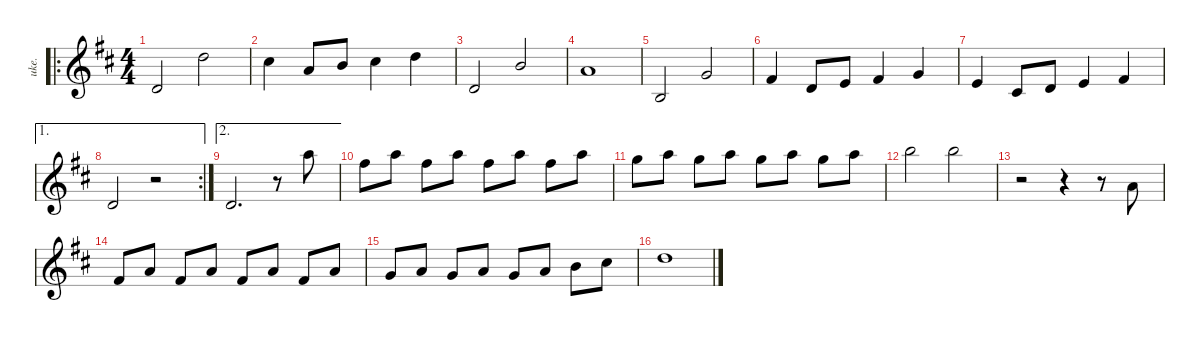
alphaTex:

\defaultSystemsLayout 4
\hideDynamics
\bracketExtendMode nobrackets
\chordDiagramsInScore
\track ("Ukulele" "uke.") {instrument acousticguitarnylon}
\staff {score}
\tuning (A4 E4 B3 G3)
\displaytranspose 0
\ro
\ts (4 4)
\tempo (120 hide)
\clef g2
\ks d
3.3{acc forcenatural}.2{dy mf beam Up} 5.1{acc forcenatural}.2{beam Down} |
4.1{acc #}.4{beam Down} 0.1{acc forcenatural}.8{beam Up} 7.2{acc forcenatural}.8{beam Up} 4.1{acc #}.4{beam Down} 5.1{acc forcenatural}.4{beam Down} |
3.3{acc forcenatural}.2{beam Up} 2.1{acc forcenatural}.2{beam Up} |
0.1{acc forcenatural}.1{beam Up} |
0.3{acc forcenatural}.2{beam Up} 3.2{acc forcenatural}.2{beam Up} |
2.2{acc #}.4{beam Up} 3.3{acc forcenatural}.8{beam Up} 0.2{acc forcenatural}.8{beam Up} 2.2{acc #}.4{beam Up} 3.2{acc forcenatural}.4{beam Up} |
0.2{acc forcenatural}.4{beam Up} 2.3{acc #}.8{beam Up} 3.3{acc forcenatural}.8{beam Up} 0.2{acc forcenatural}.4{beam Up} 2.2{acc #}.4{beam Up} |
\ae 1
\rc 2
3.3{acc forcenatural}.2{beam Up} r.2{beam Down} |
\ae 2
-7.1{acc forcenatural}.2{d beam Up} r.8{beam Down} 12.1{acc forcenatural}.8{beam Down} |
9.1{acc #}.8{beam Down} 12.1{acc forcenatural}.8{beam Down} 9.1{acc #}.8{beam Down} 12.1{acc forcenatural}.8{beam Down} 9.1{acc #}.8{beam Down} 12.1{acc forcenatural}.8{beam Down} 9.1{acc #}.8{beam Down} 12.1{acc forcenatural}.8{beam Down} |
10.1{acc forcenatural}.8{beam Down} 12.1{acc forcenatural}.8{beam Down} 10.1{acc forcenatural}.8{beam Down} 12.1{acc forcenatural}.8{beam Down} 10.1{acc forcenatural}.8{beam Down} 12.1{acc forcenatural}.8{beam Down} 10.1{acc forcenatural}.8{beam Down} 12.1{acc forcenatural}.8{beam Down} |
14.1{acc forcenatural}.2{beam Down} 14.1{acc forcenatural}.2{beam Down} |
r.2{beam Down} r.4{beam Down} r.8{beam Down} 0.1{acc forcenatural}.8{beam Up} |
-3.1{acc #}.8{beam Up} 0.1{acc forcenatural}.8{beam Up} -3.1{acc #}.8{beam Up} 0.1{acc forcenatural}.8{beam Up} -3.1{acc #}.8{beam Up} 0.1{acc forcenatural}.8{beam Up} -3.1{acc #}.8{beam Up} 0.1{acc forcenatural}.8{beam Up} |
-2.1{acc forcenatural}.8{beam Up} 0.1{acc forcenatural}.8{beam Up} -2.1{acc forcenatural}.8{beam Up} 0.1{acc forcenatural}.8{beam Up} -2.1{acc forcenatural}.8{beam Up} 0.1{acc forcenatural}.8{beam Up} 7.2{acc forcenatural}.8{beam Down} 9.2{acc #}.8{beam Down} |
5.1{acc forcenatural}.1{beam Down}
